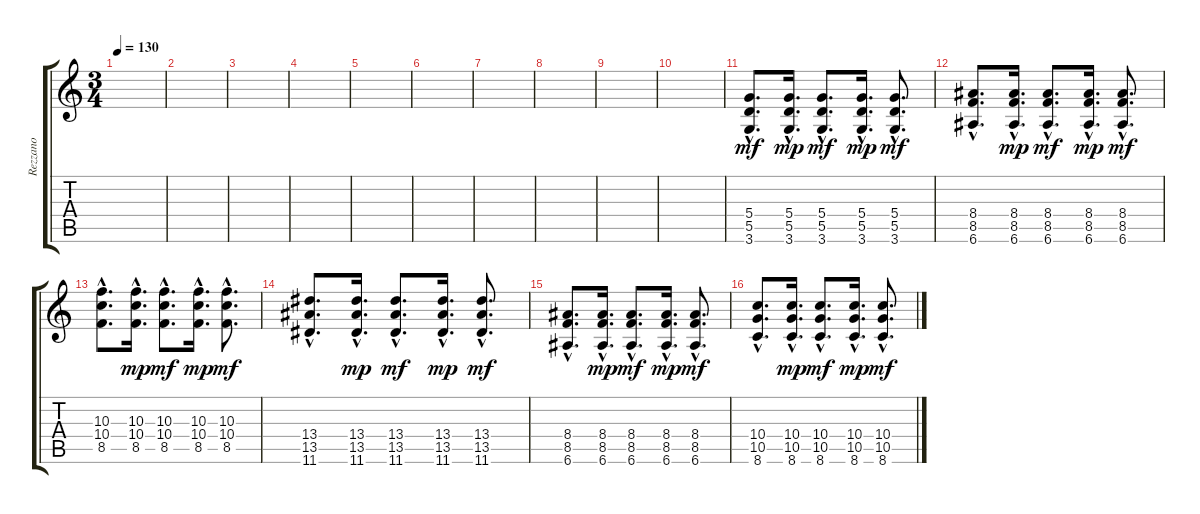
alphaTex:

\track ("Rezzano" "Rezzano") {instrument distortionguitar}
\staff {score tabs}
\tuning (E4 B3 G3 D3 A2 E2) {hide}
\ts (3 4)
\tempo 130
\clef g2
\ks c
|
|
|
|
|
|
|
|
|
|
(5.4{hac} 5.5{hac} 3.6{hac}).8{d dy mf} (5.4{hac} 5.5{hac} 3.6{hac}).16{d dy mp} (5.4{hac} 5.5{hac} 3.6{hac}).8{d dy mf} (5.4{hac} 5.5{hac} 3.6{hac}).16{d dy mp} (5.4{hac} 5.5{hac} 3.6{hac}).8{d dy mf} |
(8.4{hac} 8.5{hac} 6.6{hac}).8{d} (8.4{hac} 8.5{hac} 6.6{hac}).16{d dy mp} (8.4{hac} 8.5{hac} 6.6{hac}).8{d dy mf} (8.4{hac} 8.5{hac} 6.6{hac}).16{d dy mp} (8.4{hac} 8.5{hac} 6.6{hac}).8{d dy mf} |
(10.3{hac} 10.4{hac} 8.5{hac}).8{d} (10.3{hac} 10.4{hac} 8.5{hac}).16{d dy mp} (10.3{hac} 10.4{hac} 8.5{hac}).8{d dy mf} (10.3{hac} 10.4{hac} 8.5{hac}).16{d dy mp} (10.3{hac} 10.4{hac} 8.5{hac}).8{d dy mf} |
(13.4{hac} 13.5{hac} 11.6{hac}).8{d} (13.4{hac} 13.5{hac} 11.6{hac}).16{d dy mp} (13.4{hac} 13.5{hac} 11.6{hac}).8{d dy mf} (13.4{hac} 13.5{hac} 11.6{hac}).16{d dy mp} (13.4{hac} 13.5{hac} 11.6{hac}).8{d dy mf} |
(8.4{hac} 8.5{hac} 6.6{hac}).8{d} (8.4{hac} 8.5{hac} 6.6{hac}).16{d dy mp} (8.4{hac} 8.5{hac} 6.6{hac}).8{d dy mf} (8.4{hac} 8.5{hac} 6.6{hac}).16{d dy mp} (8.4{hac} 8.5{hac} 6.6{hac}).8{d dy mf} |
(10.4{hac} 10.5{hac} 8.6{hac}).8{d} (10.4{hac} 10.5{hac} 8.6{hac}).16{d dy mp} (10.4{hac} 10.5{hac} 8.6{hac}).8{d dy mf} (10.4{hac} 10.5{hac} 8.6{hac}).16{d dy mp} (10.4{hac} 10.5{hac} 8.6{hac}).8{d dy mf}
